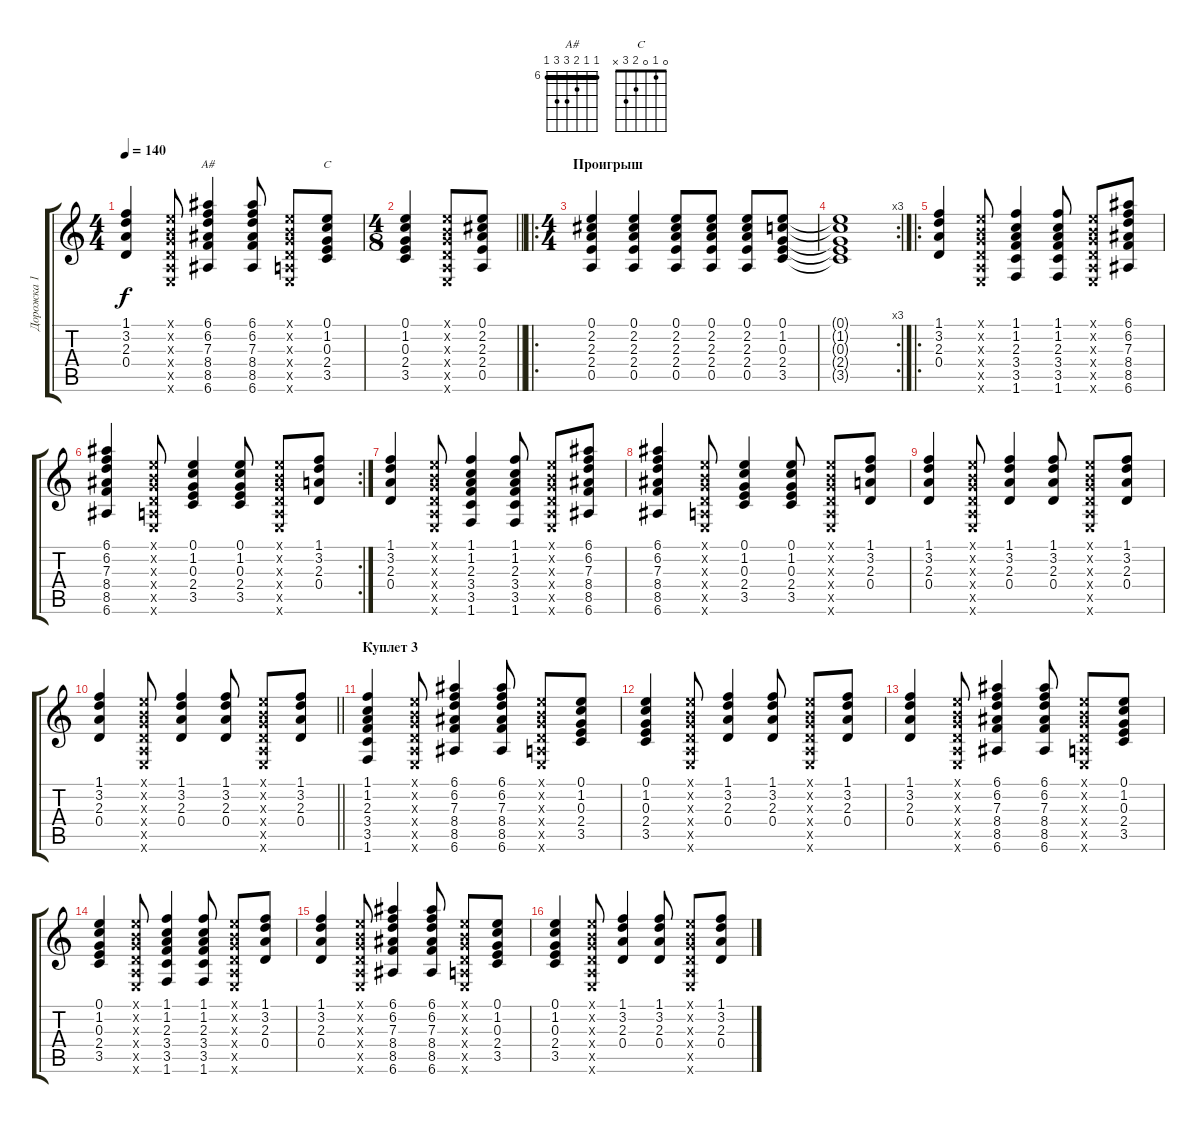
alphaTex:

\track ("Дорожка 1" "Дорожка 1") {instrument acousticguitarsteel}
\staff {score tabs}
\tuning (E4 B3 G3 D3 A2 E2) {hide}
\chord ("A#" 6 6 7 8 8 6) {firstfret 6 barre 6}
\chord ("C" 0 1 0 2 3 x)
\ts (4 4)
\tempo 140
\clef g2
\ks c
(1.1 3.2 2.3 0.4).4{dy f} (0.1{x} 0.2{x} 0.3{x} 0.4{x} 0.5{x} 0.6{x}).8 (6.1 6.2 7.3 8.4 8.5 6.6).4{ch "A#"} (6.1 6.2 7.3 8.4 8.5 6.6).8 (0.1{x} 0.2{x} 0.3{x} 0.4{x} 0.5{x} 0.6{x}).8 (0.1 1.2 0.3 2.4 3.5).8{ch "C"} |
\ts (4 8)
\barLineRight lightlight
(0.1 1.2 0.3 2.4 3.5).4 (0.1{x} 0.2{x} 0.3{x} 0.4{x} 0.5{x} 0.6{x}).8 (0.1 2.2 2.3 2.4 0.5).8 |
\ro
\ts (4 4)
\section ("" "Проигрыш")
(0.1 2.2 2.3 2.4 0.5).4 (0.1 2.2 2.3 2.4 0.5).4 (0.1 2.2 2.3 2.4 0.5).8 (0.1 2.2 2.3 2.4 0.5).8 (0.1 2.2 2.3 2.4 0.5).8 (0.1 1.2 0.3 2.4 3.5).8 |
\rc 3
(0.1{t} 1.2{t} 0.3{t} 2.4{t} 3.5{t}).1 |
\ro
(1.1 3.2 2.3 0.4).4 (0.1{x} 0.2{x} 0.3{x} 0.4{x} 0.5{x} 0.6{x}).8 (1.1 1.2 2.3 3.4 3.5 1.6).4 (1.1 1.2 2.3 3.4 3.5 1.6).8 (0.1{x} 0.2{x} 0.3{x} 0.4{x} 0.5{x} 0.6{x}).8 (6.1 6.2 7.3 8.4 8.5 6.6).8 |
\rc 2
(6.1 6.2 7.3 8.4 8.5 6.6).4 (0.1{x} 0.2{x} 0.3{x} 0.4{x} 0.5{x} 0.6{x}).8 (0.1 1.2 0.3 2.4 3.5).4 (0.1 1.2 0.3 2.4 3.5).8 (0.1{x} 0.2{x} 0.3{x} 0.4{x} 0.5{x} 0.6{x}).8 (1.1 3.2 2.3 0.4).8 |
(1.1 3.2 2.3 0.4).4 (0.1{x} 0.2{x} 0.3{x} 0.4{x} 0.5{x} 0.6{x}).8 (1.1 1.2 2.3 3.4 3.5 1.6).4 (1.1 1.2 2.3 3.4 3.5 1.6).8 (0.1{x} 0.2{x} 0.3{x} 0.4{x} 0.5{x} 0.6{x}).8 (6.1 6.2 7.3 8.4 8.5 6.6).8 |
(6.1 6.2 7.3 8.4 8.5 6.6).4 (0.1{x} 0.2{x} 0.3{x} 0.4{x} 0.5{x} 0.6{x}).8 (0.1 1.2 0.3 2.4 3.5).4 (0.1 1.2 0.3 2.4 3.5).8 (0.1{x} 0.2{x} 0.3{x} 0.4{x} 0.5{x} 0.6{x}).8 (1.1 3.2 2.3 0.4).8 |
(1.1 3.2 2.3 0.4).4 (0.1{x} 0.2{x} 0.3{x} 0.4{x} 0.5{x} 0.6{x}).8 (1.1 3.2 2.3 0.4).4 (1.1 3.2 2.3 0.4).8 (0.1{x} 0.2{x} 0.3{x} 0.4{x} 0.5{x} 0.6{x}).8 (1.1 3.2 2.3 0.4).8 |
\barLineRight lightlight
(1.1 3.2 2.3 0.4).4 (0.1{x} 0.2{x} 0.3{x} 0.4{x} 0.5{x} 0.6{x}).8 (1.1 3.2 2.3 0.4).4 (1.1 3.2 2.3 0.4).8 (0.1{x} 0.2{x} 0.3{x} 0.4{x} 0.5{x} 0.6{x}).8 (1.1 3.2 2.3 0.4).8 |
\section ("" "Куплет 3")
(1.1 1.2 2.3 3.4 3.5 1.6).4 (0.1{x} 0.2{x} 0.3{x} 0.4{x} 0.5{x} 0.6{x}).8 (6.1 6.2 7.3 8.4 8.5 6.6).4 (6.1 6.2 7.3 8.4 8.5 6.6).8 (0.1{x} 0.2{x} 0.3{x} 0.4{x} 0.5{x} 0.6{x}).8 (0.1 1.2 0.3 2.4 3.5).8 |
(0.1 1.2 0.3 2.4 3.5).4 (0.1{x} 0.2{x} 0.3{x} 0.4{x} 0.5{x} 0.6{x}).8 (1.1 3.2 2.3 0.4).4 (1.1 3.2 2.3 0.4).8 (0.1{x} 0.2{x} 0.3{x} 0.4{x} 0.5{x} 0.6{x}).8 (1.1 3.2 2.3 0.4).8 |
(1.1 3.2 2.3 0.4).4 (0.1{x} 0.2{x} 0.3{x} 0.4{x} 0.5{x} 0.6{x}).8 (6.1 6.2 7.3 8.4 8.5 6.6).4 (6.1 6.2 7.3 8.4 8.5 6.6).8 (0.1{x} 0.2{x} 0.3{x} 0.4{x} 0.5{x} 0.6{x}).8 (0.1 1.2 0.3 2.4 3.5).8 |
(0.1 1.2 0.3 2.4 3.5).4 (0.1{x} 0.2{x} 0.3{x} 0.4{x} 0.5{x} 0.6{x}).8 (1.1 1.2 2.3 3.4 3.5 1.6).4 (1.1 1.2 2.3 3.4 3.5 1.6).8 (0.1{x} 0.2{x} 0.3{x} 0.4{x} 0.5{x} 0.6{x}).8 (1.1 3.2 2.3 0.4).8 |
(1.1 3.2 2.3 0.4).4 (0.1{x} 0.2{x} 0.3{x} 0.4{x} 0.5{x} 0.6{x}).8 (6.1 6.2 7.3 8.4 8.5 6.6).4 (6.1 6.2 7.3 8.4 8.5 6.6).8 (0.1{x} 0.2{x} 0.3{x} 0.4{x} 0.5{x} 0.6{x}).8 (0.1 1.2 0.3 2.4 3.5).8 |
(0.1 1.2 0.3 2.4 3.5).4 (0.1{x} 0.2{x} 0.3{x} 0.4{x} 0.5{x} 0.6{x}).8 (1.1 3.2 2.3 0.4).4 (1.1 3.2 2.3 0.4).8 (0.1{x} 0.2{x} 0.3{x} 0.4{x} 0.5{x} 0.6{x}).8 (1.1 3.2 2.3 0.4).8
